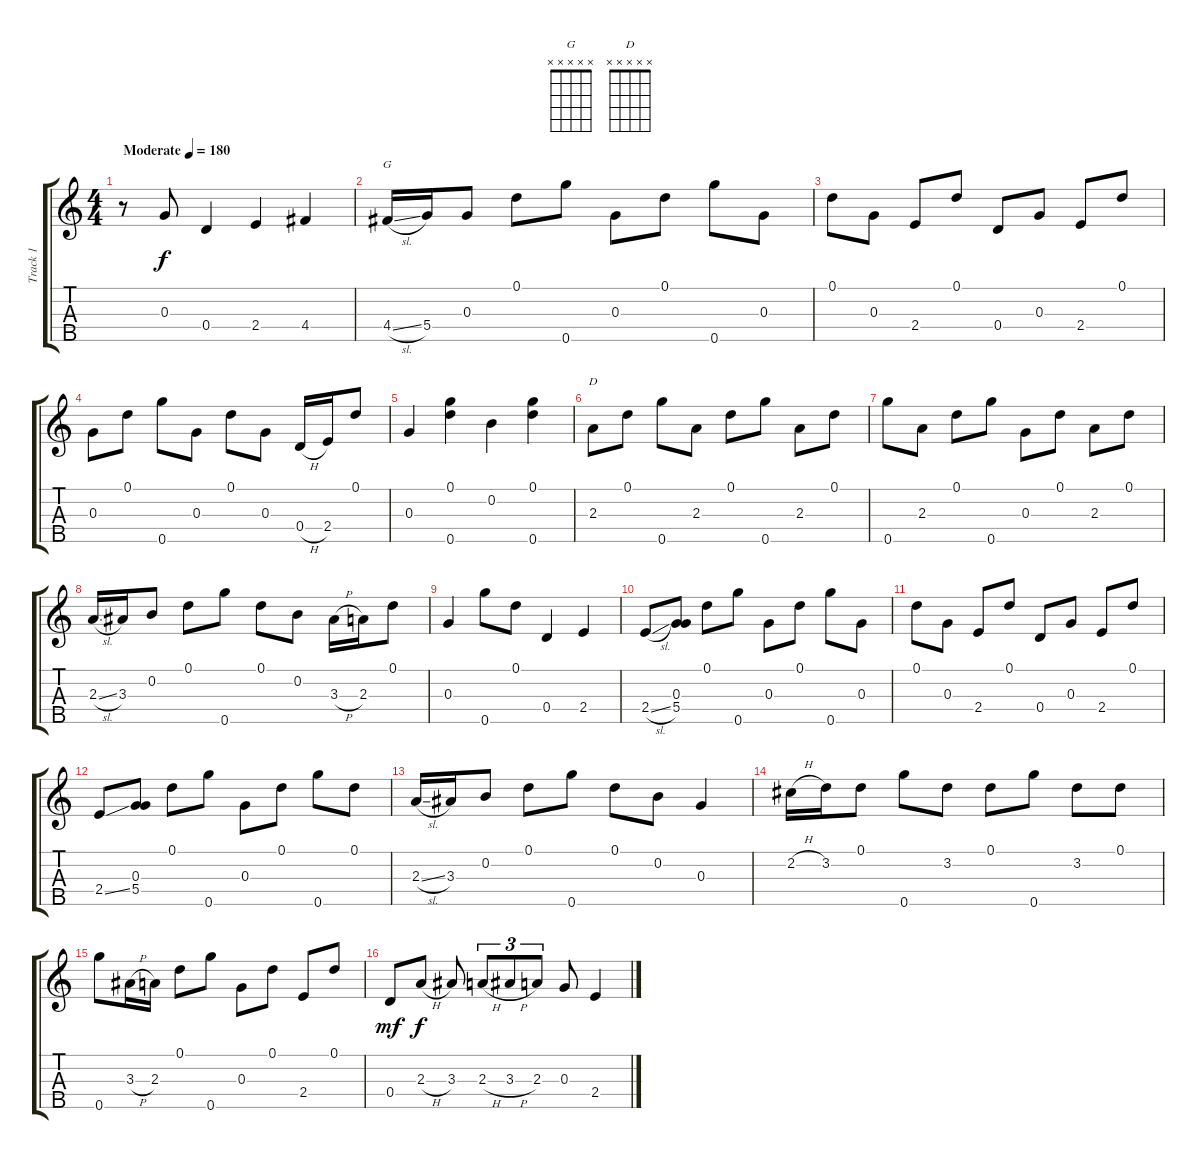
\track ("Track 1" "Track 1") {instrument banjo}
\staff {score tabs}
\tuning (D4 B3 G3 D3 G4) {hide}
\displaytranspose 12
\chord ("G" x x x x x)
\chord ("D" x x x x x)
\ts (4 4)
\tempo (180 "Moderate")
\clef g2
\ks c
r.8{dy f instrument banjo} 0.3.8 0.4.4 2.4.4 4.4.4 |
4.4{sl}.16{ch "G"} 5.4.16 0.3.8 0.1.8 0.5.8 0.3.8 0.1.8 0.5.8 0.3.8 |
0.1.8 0.3.8 2.4.8 0.1.8 0.4.8 0.3.8 2.4.8 0.1.8 |
0.3.8 0.1.8 0.5.8 0.3.8 0.1.8 0.3.8 0.4{h}.16 2.4.16 0.1.8 |
0.3.4 (0.1 0.5).4 0.2.4 (0.1 0.5).4 |
2.3.8{ch "D"} 0.1.8 0.5.8 2.3.8 0.1.8 0.5.8 2.3.8 0.1.8 |
0.5.8 2.3.8 0.1.8 0.5.8 0.3.8 0.1.8 2.3.8 0.1.8 |
2.3{sl}.16 3.3.16 0.2.8 0.1.8 0.5.8 0.1.8 0.2.8 3.3{h}.16 2.3.16 0.1.8 |
0.3.4 0.5.8 0.1.8 0.4.4 2.4.4 |
2.4{sl}.8 (0.3 5.4).8 0.1.8 0.5.8 0.3.8 0.1.8 0.5.8 0.3.8 |
0.1.8 0.3.8 2.4.8 0.1.8 0.4.8 0.3.8 2.4.8 0.1.8 |
2.4{ss}.8 (0.3 5.4).8 0.1.8 0.5.8 0.3.8 0.1.8 0.5.8 0.1.8 |
2.3{sl}.16 3.3.16 0.2.8 0.1.8 0.5.8 0.1.8 0.2.8 0.3.4 |
2.2{h}.16 3.2.16 0.1.8 0.5.8 3.2.8 0.1.8 0.5.8 3.2.8 0.1.8 |
0.5.8 3.3{h}.16 2.3.16 0.1.8 0.5.8 0.3.8 0.1.8 2.4.8 0.1.8 |
0.4.8{dy mf} 2.3{h}.8{dy f} 3.3.8 2.3{h}.8{tu (3 2)} 3.3{h}.8{tu (3 2)} 2.3.8{tu (3 2)} 0.3.8 2.4.4
